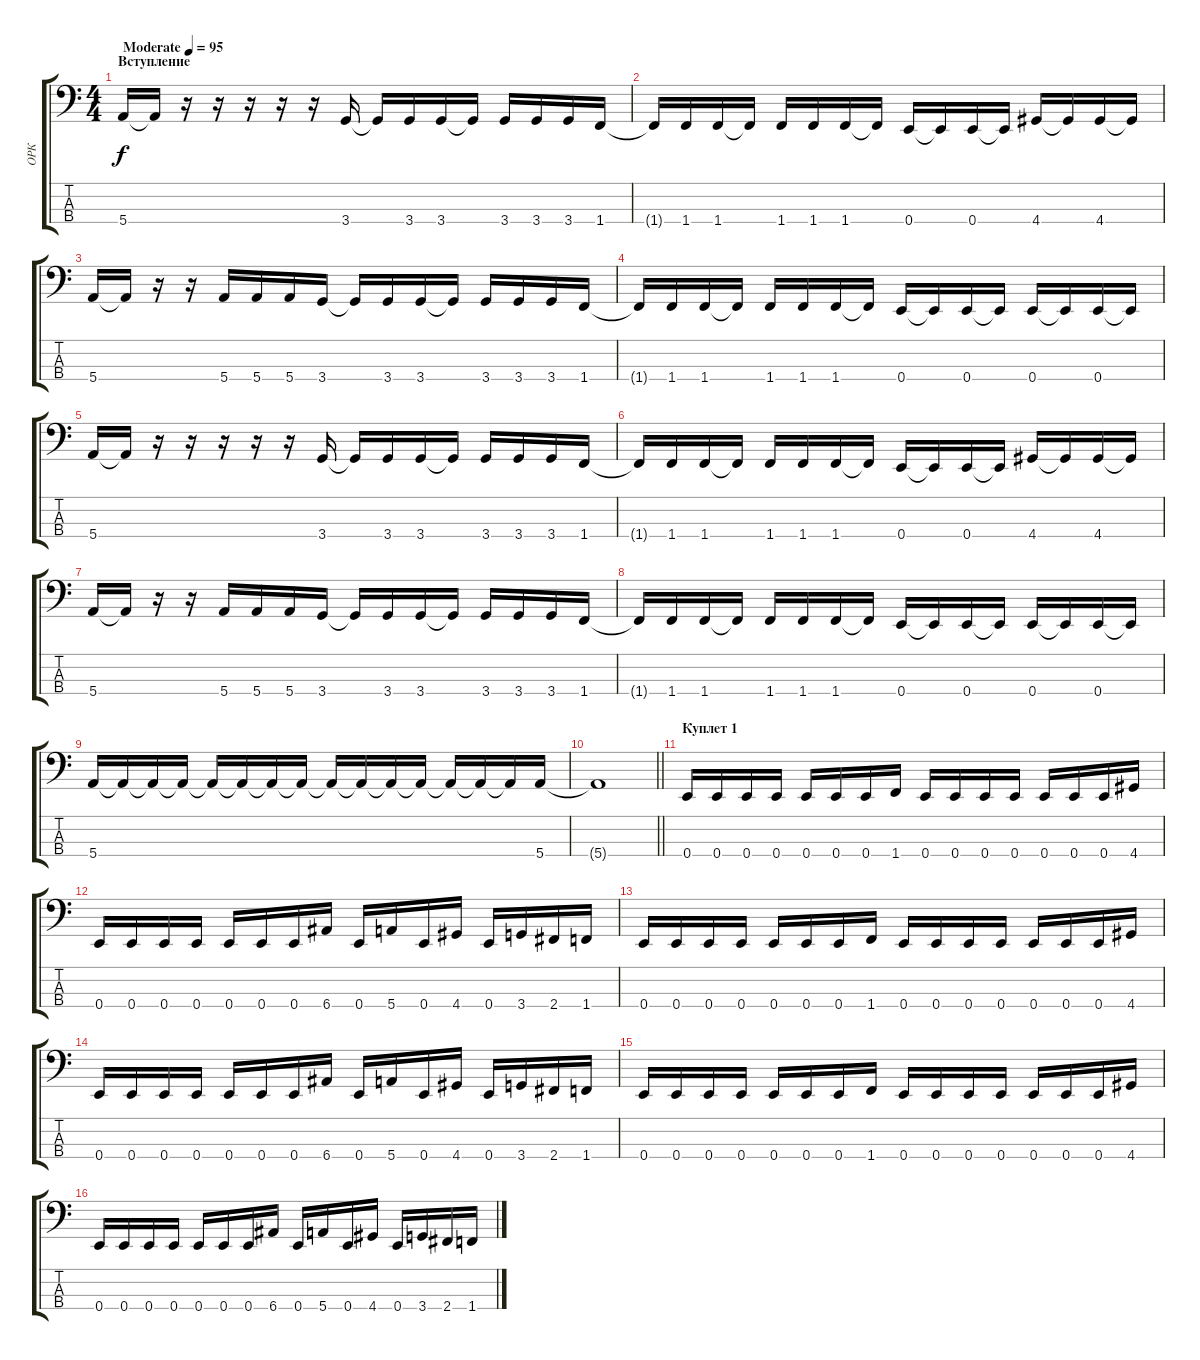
\track ("ОРК" "ОРК") {instrument electricbasspick}
\staff {score tabs}
\tuning (G2 D2 A1 E1) {hide}
\ts (4 4)
\section ("" "Вступление")
\tempo (95 "Moderate")
\clef f4
\ks c
5.4.16{dy f instrument electricbasspick} 5.4{t}.16 r.16 r.16 r.16 r.16 r.16 3.4.16 3.4{t}.16 3.4.16 3.4.16 3.4{t}.16 3.4.16 3.4.16 3.4.16 1.4.16 |
1.4{t}.16 1.4.16 1.4.16 1.4{t}.16 1.4.16 1.4.16 1.4.16 1.4{t}.16 0.4.16 0.4{t}.16 0.4.16 0.4{t}.16 4.4.16 4.4{t}.16 4.4.16 4.4{t}.16 |
5.4.16 5.4{t}.16 r.16 r.16 5.4.16 5.4.16 5.4.16 3.4.16 3.4{t}.16 3.4.16 3.4.16 3.4{t}.16 3.4.16 3.4.16 3.4.16 1.4.16 |
1.4{t}.16 1.4.16 1.4.16 1.4{t}.16 1.4.16 1.4.16 1.4.16 1.4{t}.16 0.4.16 0.4{t}.16 0.4.16 0.4{t}.16 0.4.16 0.4{t}.16 0.4.16 0.4{t}.16 |
5.4.16 5.4{t}.16 r.16 r.16 r.16 r.16 r.16 3.4.16 3.4{t}.16 3.4.16 3.4.16 3.4{t}.16 3.4.16 3.4.16 3.4.16 1.4.16 |
1.4{t}.16 1.4.16 1.4.16 1.4{t}.16 1.4.16 1.4.16 1.4.16 1.4{t}.16 0.4.16 0.4{t}.16 0.4.16 0.4{t}.16 4.4.16 4.4{t}.16 4.4.16 4.4{t}.16 |
5.4.16 5.4{t}.16 r.16 r.16 5.4.16 5.4.16 5.4.16 3.4.16 3.4{t}.16 3.4.16 3.4.16 3.4{t}.16 3.4.16 3.4.16 3.4.16 1.4.16 |
1.4{t}.16 1.4.16 1.4.16 1.4{t}.16 1.4.16 1.4.16 1.4.16 1.4{t}.16 0.4.16 0.4{t}.16 0.4.16 0.4{t}.16 0.4.16 0.4{t}.16 0.4.16 0.4{t}.16 |
5.4.16 5.4{t}.16 5.4{t}.16 5.4{t}.16 5.4{t}.16 5.4{t}.16 5.4{t}.16 5.4{t}.16 5.4{t}.16 5.4{t}.16 5.4{t}.16 5.4{t}.16 5.4{t}.16 5.4{t}.16 5.4{t}.16 5.4.16 |
\barLineRight lightlight
5.4{t}.1 |
\section ("" "Куплет 1")
0.4.16 0.4.16 0.4.16 0.4.16 0.4.16 0.4.16 0.4.16 1.4.16 0.4.16 0.4.16 0.4.16 0.4.16 0.4.16 0.4.16 0.4.16 4.4.16 |
0.4.16 0.4.16 0.4.16 0.4.16 0.4.16 0.4.16 0.4.16 6.4.16 0.4.16 5.4.16 0.4.16 4.4.16 0.4.16 3.4.16 2.4.16 1.4.16 |
0.4.16 0.4.16 0.4.16 0.4.16 0.4.16 0.4.16 0.4.16 1.4.16 0.4.16 0.4.16 0.4.16 0.4.16 0.4.16 0.4.16 0.4.16 4.4.16 |
0.4.16 0.4.16 0.4.16 0.4.16 0.4.16 0.4.16 0.4.16 6.4.16 0.4.16 5.4.16 0.4.16 4.4.16 0.4.16 3.4.16 2.4.16 1.4.16 |
0.4.16 0.4.16 0.4.16 0.4.16 0.4.16 0.4.16 0.4.16 1.4.16 0.4.16 0.4.16 0.4.16 0.4.16 0.4.16 0.4.16 0.4.16 4.4.16 |
0.4.16 0.4.16 0.4.16 0.4.16 0.4.16 0.4.16 0.4.16 6.4.16 0.4.16 5.4.16 0.4.16 4.4.16 0.4.16 3.4.16 2.4.16 1.4.16
